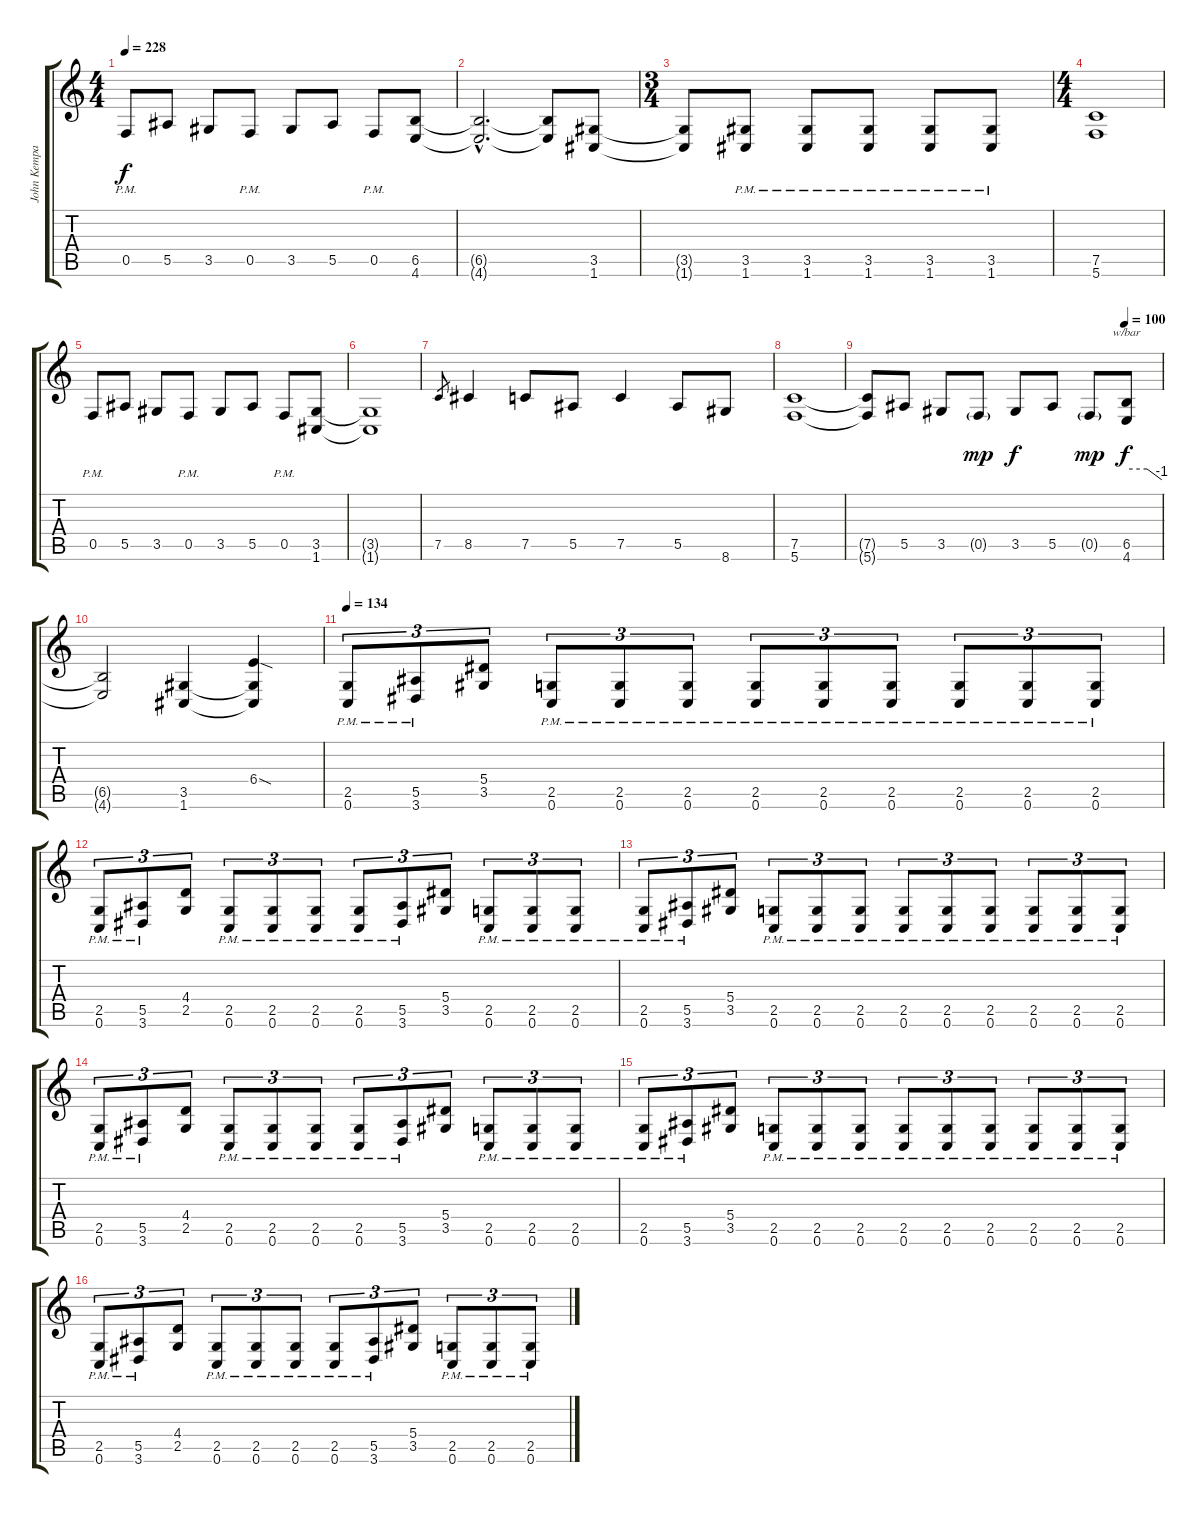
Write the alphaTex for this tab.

\track ("John Kempainen (Rhythm Guitar)" "John Kempa") {instrument distortionguitar}
\staff {score tabs}
\tuning (C4 G3 Eb3 Bb2 F2 C2) {hide}
\ts (4 4)
\tempo 228
\clef g2
\ks c
0.5{pm}.8{dy f} 5.5.8 3.5.8 0.5{pm}.8 3.5.8 5.5.8 0.5{pm}.8 (6.5 4.6).8 |
(6.5{hac t} 4.6{hac t}).2{d} (6.5{t} 4.6{t}).8 (3.5 1.6).8 |
\ts (3 4)
(3.5{t} 1.6{t}).8 (3.5{pm} 1.6{pm}).8 (3.5{pm} 1.6{pm}).8 (3.5{pm} 1.6{pm}).8 (3.5{pm} 1.6{pm}).8 (3.5{pm} 1.6{pm}).8 |
\ts (4 4)
(7.5 5.6).1 |
0.5{pm}.8 5.5.8 3.5.8 0.5{pm}.8 3.5.8 5.5.8 0.5{pm}.8 (3.5 1.6).8 |
(3.5{t} 1.6{t}).1 |
7.5.8{gr} 8.5.4 7.5.8 5.5.8 7.5.4 5.5.8 8.6.8 |
(7.5 5.6).1 |
\tempo (100 0.875)
(7.5{t} 5.6{t}).8 5.5.8 3.5.8 0.5{g}.8{dy mp} 3.5.8{dy f} 5.5.8 0.5{g}.8{dy mp} (6.5 4.6).8{tbe (custom default 0 0 35 0 60 -4) dy f} |
(6.5{t} 4.6{t}).2 (3.5 1.6).4 (6.4{sod} 3.5{t} 1.6{t}).4 |
\tempo 134
(2.5{pm} 0.6{pm}).8{tu (3 2)} (5.5{pm} 3.6{pm}).8{tu (3 2)} (5.4 3.5).8{tu (3 2)} (2.5{pm} 0.6{pm}).8{tu (3 2)} (2.5{pm} 0.6{pm}).8{tu (3 2)} (2.5{pm} 0.6{pm}).8{tu (3 2)} (2.5{pm} 0.6{pm}).8{tu (3 2)} (2.5{pm} 0.6{pm}).8{tu (3 2)} (2.5{pm} 0.6{pm}).8{tu (3 2)} (2.5{pm} 0.6{pm}).8{tu (3 2)} (2.5{pm} 0.6{pm}).8{tu (3 2)} (2.5{pm} 0.6{pm}).8{tu (3 2)} |
(2.5{pm} 0.6{pm}).8{tu (3 2)} (5.5{pm} 3.6{pm}).8{tu (3 2)} (4.4 2.5).8{tu (3 2)} (2.5{pm} 0.6{pm}).8{tu (3 2)} (2.5{pm} 0.6{pm}).8{tu (3 2)} (2.5{pm} 0.6{pm}).8{tu (3 2)} (2.5{pm} 0.6{pm}).8{tu (3 2)} (5.5{pm} 3.6{pm}).8{tu (3 2)} (5.4 3.5).8{tu (3 2)} (2.5{pm} 0.6{pm}).8{tu (3 2)} (2.5{pm} 0.6{pm}).8{tu (3 2)} (2.5{pm} 0.6{pm}).8{tu (3 2)} |
(2.5{pm} 0.6{pm}).8{tu (3 2)} (5.5{pm} 3.6{pm}).8{tu (3 2)} (5.4 3.5).8{tu (3 2)} (2.5{pm} 0.6{pm}).8{tu (3 2)} (2.5{pm} 0.6{pm}).8{tu (3 2)} (2.5{pm} 0.6{pm}).8{tu (3 2)} (2.5{pm} 0.6{pm}).8{tu (3 2)} (2.5{pm} 0.6{pm}).8{tu (3 2)} (2.5{pm} 0.6{pm}).8{tu (3 2)} (2.5{pm} 0.6{pm}).8{tu (3 2)} (2.5{pm} 0.6{pm}).8{tu (3 2)} (2.5{pm} 0.6{pm}).8{tu (3 2)} |
(2.5{pm} 0.6{pm}).8{tu (3 2)} (5.5{pm} 3.6{pm}).8{tu (3 2)} (4.4 2.5).8{tu (3 2)} (2.5{pm} 0.6{pm}).8{tu (3 2)} (2.5{pm} 0.6{pm}).8{tu (3 2)} (2.5{pm} 0.6{pm}).8{tu (3 2)} (2.5{pm} 0.6{pm}).8{tu (3 2)} (5.5{pm} 3.6{pm}).8{tu (3 2)} (5.4 3.5).8{tu (3 2)} (2.5{pm} 0.6{pm}).8{tu (3 2)} (2.5{pm} 0.6{pm}).8{tu (3 2)} (2.5{pm} 0.6{pm}).8{tu (3 2)} |
(2.5{pm} 0.6{pm}).8{tu (3 2)} (5.5{pm} 3.6{pm}).8{tu (3 2)} (5.4 3.5).8{tu (3 2)} (2.5{pm} 0.6{pm}).8{tu (3 2)} (2.5{pm} 0.6{pm}).8{tu (3 2)} (2.5{pm} 0.6{pm}).8{tu (3 2)} (2.5{pm} 0.6{pm}).8{tu (3 2)} (2.5{pm} 0.6{pm}).8{tu (3 2)} (2.5{pm} 0.6{pm}).8{tu (3 2)} (2.5{pm} 0.6{pm}).8{tu (3 2)} (2.5{pm} 0.6{pm}).8{tu (3 2)} (2.5{pm} 0.6{pm}).8{tu (3 2)} |
(2.5{pm} 0.6{pm}).8{tu (3 2)} (5.5{pm} 3.6{pm}).8{tu (3 2)} (4.4 2.5).8{tu (3 2)} (2.5{pm} 0.6{pm}).8{tu (3 2)} (2.5{pm} 0.6{pm}).8{tu (3 2)} (2.5{pm} 0.6{pm}).8{tu (3 2)} (2.5{pm} 0.6{pm}).8{tu (3 2)} (5.5{pm} 3.6{pm}).8{tu (3 2)} (5.4 3.5).8{tu (3 2)} (2.5{pm} 0.6{pm}).8{tu (3 2)} (2.5{pm} 0.6{pm}).8{tu (3 2)} (2.5{pm} 0.6{pm}).8{tu (3 2)}
